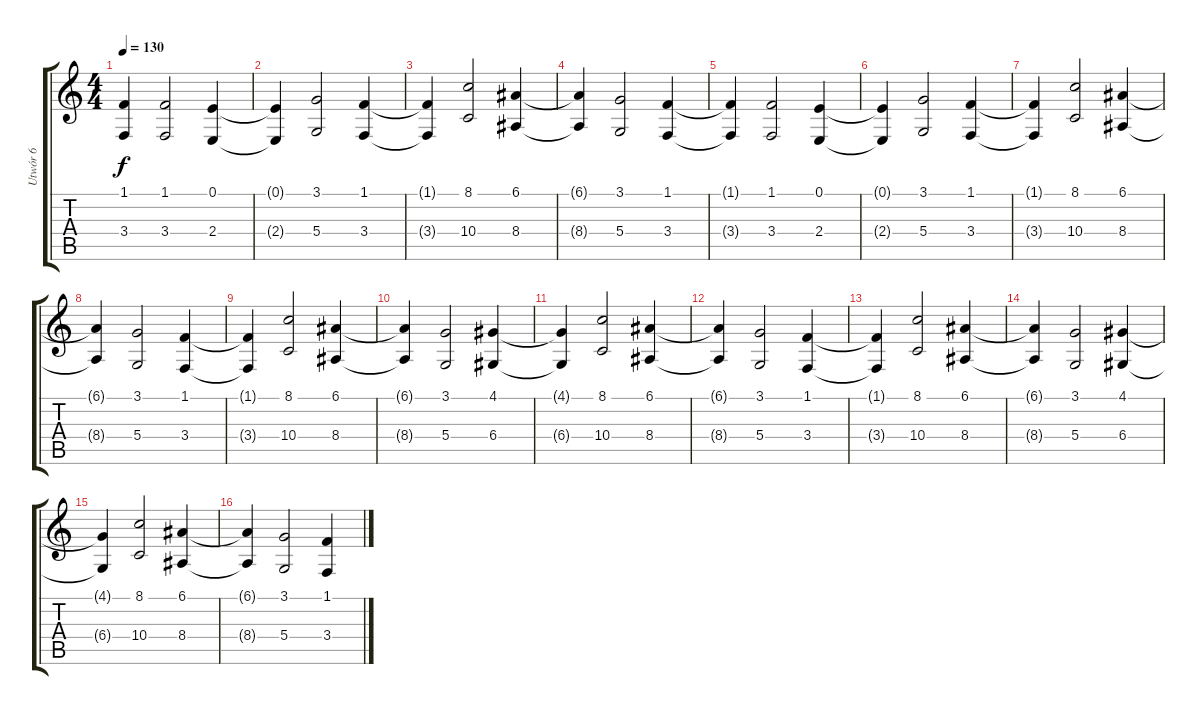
\track ("Utwór 6" "Utwór 6") {instrument choiraahs}
\staff {score tabs}
\tuning (E4 B3 G3 D3 A2 E2) {hide}
\ts (4 4)
\tempo 130
\clef g2
\ks c
(1.1{t} 3.4{t}).4{dy f} (1.1 3.4).2 (0.1 2.4).4 |
(0.1{t} 2.4{t}).4 (3.1 5.4).2 (1.1 3.4).4 |
(1.1{t} 3.4{t}).4 (8.1 10.4).2 (6.1 8.4).4 |
(6.1{t} 8.4{t}).4 (3.1 5.4).2 (1.1 3.4).4 |
(1.1{t} 3.4{t}).4 (1.1 3.4).2 (0.1 2.4).4 |
(0.1{t} 2.4{t}).4 (3.1 5.4).2 (1.1 3.4).4 |
(1.1{t} 3.4{t}).4 (8.1 10.4).2 (6.1 8.4).4 |
(6.1{t} 8.4{t}).4 (3.1 5.4).2 (1.1 3.4).4 |
(1.1{t} 3.4{t}).4 (8.1 10.4).2 (6.1 8.4).4 |
(6.1{t} 8.4{t}).4 (3.1 5.4).2 (4.1 6.4).4 |
(4.1{t} 6.4{t}).4 (8.1 10.4).2 (6.1 8.4).4 |
(6.1{t} 8.4{t}).4 (3.1 5.4).2 (1.1 3.4).4 |
(1.1{t} 3.4{t}).4 (8.1 10.4).2 (6.1 8.4).4 |
(6.1{t} 8.4{t}).4 (3.1 5.4).2 (4.1 6.4).4 |
(4.1{t} 6.4{t}).4 (8.1 10.4).2 (6.1 8.4).4 |
(6.1{t} 8.4{t}).4 (3.1 5.4).2 (1.1 3.4).4
